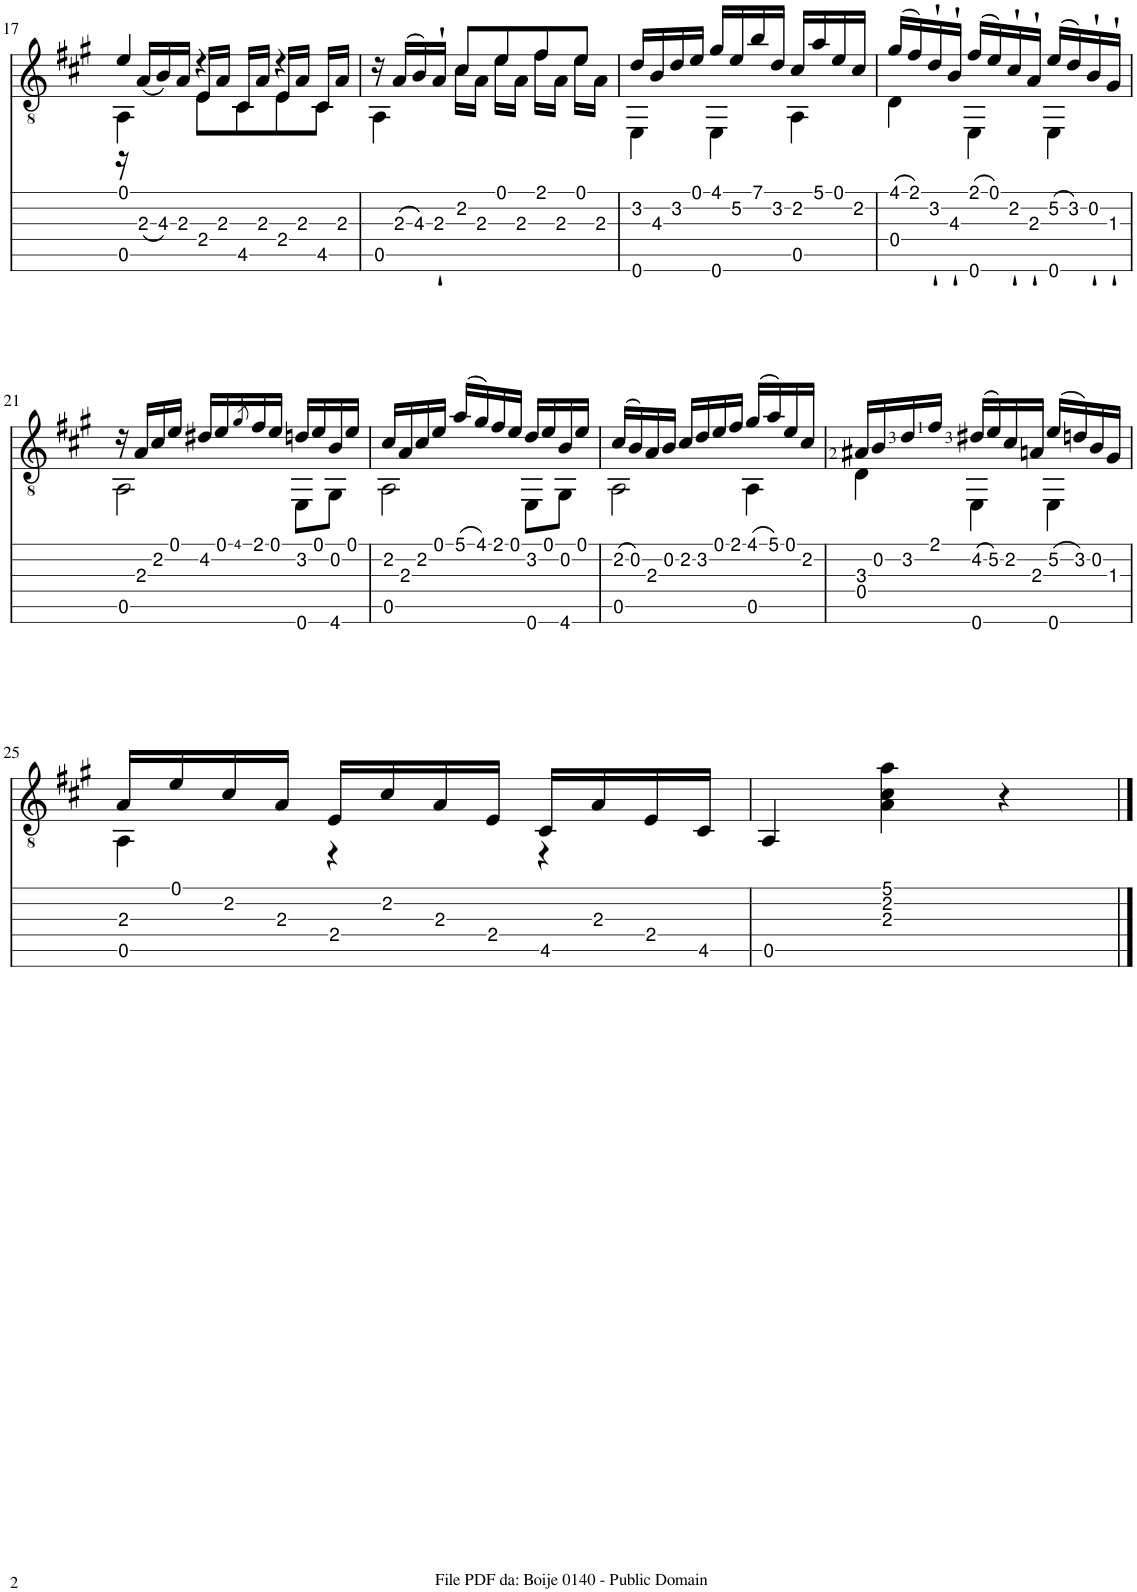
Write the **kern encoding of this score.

**kern	**kern
*part1	*part1
*staff2	*staff1
*I"Guitar	*
*I'Guit.	*
!!LO:PB:g=z
*	*clefGv2
*k[f#c#g#]	*k[f#c#g#]
*M3/4	*M3/4
=17	=17
*^	*^
*	*^	*	*^
4e	4AA	16r	4e/	4AA\	16r
.	.	16ALL	.	.	(16A/LL
.	.	16B	.	.	16B/)
.	.	16AJJ	.	.	16A/JJ
4r	8EL	16ELL	4r	8E\L	16E/LL
.	.	16AJ	.	.	16A/JJ
.	8C#J	16C#L	.	8C#\	16C#/LL
.	.	16AJJ	.	.	16A/JJ
4r	8EL	16ELL	4r	8E\	16E/LL
.	.	16AJ	.	.	16A/JJ
.	8C#J	16C#L	.	8C#\J	16C#/LL
.	.	16AJJ	.	.	16A/JJ
*	*v	*v	*	*	*
*	*	*	*v	*v
=18	=18	=18	=18
16r	4AA	16r	4AA\
16ALL	.	(16A/LL	.
16B	.	16B/)	.
16A`JJ	.	16A`/JJ	.
8c#L	16c#LL	8c#/L	16c#\LL
.	16AJ	.	16A\JJ
8eJ	16eL	8e/	16e\LL
.	16AJJ	.	16A\JJ
8f#L	16f#LL	8f#/	16f#\LL
.	16AJ	.	16A\JJ
8eJ	16eL	8e/J	16e\LL
.	16AJJ	.	16A\JJ
=19	=19	=19	=19
16dLL	4EE	16d/LL	4EE\
16BJ	.	16B/	.
16dL	.	16d/	.
16eJJ	.	16e/JJ	.
16g#LL	4EE	16g#/LL	4EE\
16eJ	.	16e/	.
16bL	.	16b/	.
16dJJ	.	16d/JJ	.
16c#LL	4AA	16c#/LL	4AA\
16aJ	.	16a/	.
16eL	.	16e/	.
16c#JJ	.	16c#/JJ	.
=20	=20	=20	=20
16g#LL	4D	(16g#/LL	4D\
16f#J	.	16f#/)	.
16d`L	.	16d`/	.
16B`JJ	.	16B`/JJ	.
16f#LL	4EE	(16f#/LL	4EE\
16eJ	.	16e/)	.
16c#`L	.	16c#`/	.
16A`JJ	.	16A`/JJ	.
16eLL	4EE	(16e/LL	4EE\
16dJ	.	16d/)	.
16B`L	.	16B`/	.
16G#`JJ	.	16G#`/JJ	.
!!LO:LB:g=z	!!
=21	=21	=21	=21
16r	2AA	16r	2AA\
16ALL	.	16A/LL	.
16c#	.	16c#/	.
16eJJ	.	16e/JJ	.
16d#LL	.	16d#X/LL	.
16eJ	.	16e/	.
qg#	.	8qg#/	.
16f#L	.	16f#/	.
16eJJ	.	16e/JJ	.
16dLL	8EEL	16dn/LL	8EE\L
16eJ	.	16e/	.
16BL	8GG#J	16B/	8GG#\J
16eJJ	.	16e/JJ	.
=22	=22	=22	=22
16c#LL	2AA	16c#/LL	2AA\
16AJ	.	16A/	.
16c#L	.	16c#/	.
16eJJ	.	16e/JJ	.
16aLL	.	(16a/LL	.
16g#J	.	16g#/)	.
16f#L	.	16f#/	.
16eJJ	.	16e/JJ	.
16dLL	8EEL	16d/LL	8EE\L
16eJ	.	16e/	.
16BL	8GG#J	16B/	8GG#\J
16eJJ	.	16e/JJ	.
=23	=23	=23	=23
16c#LL	2AA	(16c#/LL	2AA\
16BJ	.	16B/)	.
16AL	.	16A/	.
16BJJ	.	16B/JJ	.
16c#LL	.	16c#/LL	.
16dJ	.	16d/	.
16eL	.	16e/	.
16f#JJ	.	16f#/JJ	.
16g#LL	4AA	(16g#/LL	4AA\
16aJ	.	16a/)	.
16eL	.	16e/	.
16c#JJ	.	16c#/JJ	.
=24	=24	=24	=24
16A#LL	4D	16A#X/LL	4D\
16BJ	.	16B/	.
16dL	.	16d/	.
16f#JJ	.	16f#/JJ	.
16d#LL	4EE	(16d#X/LL	4EE\
16eJ	.	16e/)	.
16c#L	.	16c#/	.
16AJJ	.	16An/JJ	.
16eLL	4EE	(16e/LL	4EE\
16dJ	.	16dn/)	.
16BL	.	16B/	.
16G#JJ	.	16G#/JJ	.
!!LO:LB:g=z	!!
=25	=25	=25	=25
16ALL	4AA	16A/LL	4AA\
16eJ	.	16e/	.
16c#L	.	16c#/	.
16AJJ	.	16A/JJ	.
16ELL	4r	16E/LL	4r
16c#J	.	16c#/	.
16AL	.	16A/	.
16EJJ	.	16E/JJ	.
16C#LL	4r	16C#/LL	4r
16AJ	.	16A/	.
16EL	.	16E/	.
16C#JJ	.	16C#/JJ	.
*v	*v	*	*
*	*v	*v
=26	=26
4AA	4AA/
4A 4c# 4a	4A\ 4c#\ 4a\
4r	4r
==	==
*-	*-
